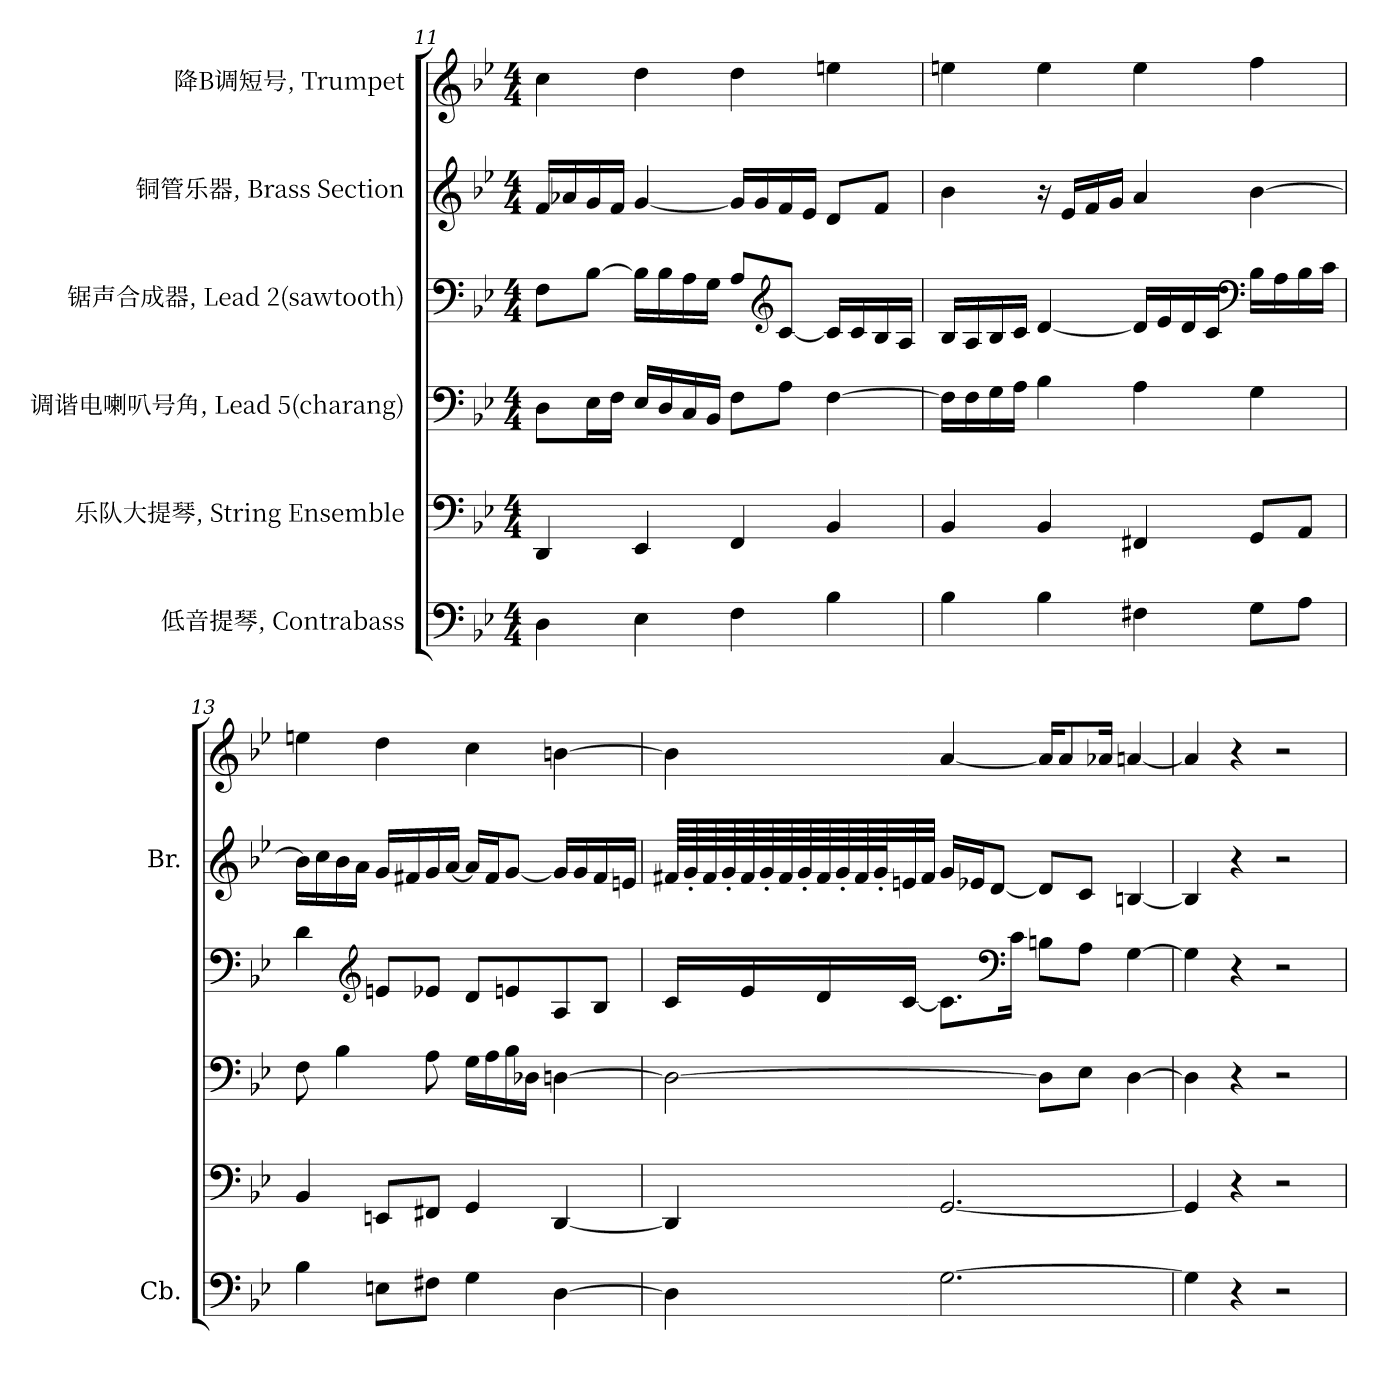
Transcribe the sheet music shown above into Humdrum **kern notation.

**kern	**kern	**kern	**kern	**kern	**kern
*part6	*part5	*part4	*part3	*part2	*part1
*staff6	*staff5	*staff4	*staff3	*staff2	*staff1
*I"低音提琴, Contrabass	*I"乐队大提琴, String Ensemble	*I"调谐电喇叭号角, Lead 5(charang)	*I"锯声合成器, Lead 2(sawtooth)	*I"铜管乐器, Brass Section	*I"降B调短号, Trumpet
*I'Cb.	*	*	*	*I'Br.	*
*clefF4	*clefF4	*clefF4	*clefF4	*clefG2	*clefG2
*ITrd7c12	*	*	*	*	*ITrd1c2
*k[b-e-]	*k[b-e-]	*k[b-e-]	*k[b-e-]	*k[b-e-]	*k[b-e-a-d-]
*M4/4	*M4/4	*M4/4	*M4/4	*M4/4	*M4/4
=11	=11	=11	=11	=11	=11
4DD\	4DD/	8D\L	8F\L	16f/LL	4b-\
.	.	.	.	16a-X/	.
.	.	16E-\L	[8B-\J	16g/	.
.	.	16F\JJ	.	16f/JJ	.
4EE-\	4EE-/	16E-/LL	16B-\LL]	[4g/	4cc\
.	.	16D/	16B-\	.	.
.	.	16C/	16A\	.	.
.	.	16BB-/JJ	16G\JJ	.	.
4FF\	4FF/	8F\L	8A/L	16g/LL]	4cc\
.	.	.	.	16g/	.
*	*	*	*clefG2	*	*
.	.	8A\J	[8c/J	16f/	.
.	.	.	.	16e-/JJ	.
4BB-\	4BB-/	[4F\	16c/LL]	8d/L	4ddn\
.	.	.	16c/	.	.
.	.	.	16B-/	8f/J	.
.	.	.	16A/JJ	.	.
!!LO:LB:g=z
=12	=12	=12	=12	=12	=12
4BB-\	4BB-/	16F\LL]	16B-/LL	4b-\	4ddn\
.	.	16F\	16A/	.	.
.	.	16G\	16B-/	.	.
.	.	16A\JJ	16c/JJ	.	.
4BB-\	4BB-/	4B-\	[4d/	16r	4dd\
.	.	.	.	16e-/LL	.
.	.	.	.	16f/	.
.	.	.	.	16g/JJ	.
4FF#X\	4FF#X/	4A\	16d/LL]	4a/	4dd\
.	.	.	16e-/	.	.
.	.	.	16d/	.	.
.	.	.	16c/JJ	.	.
*	*	*	*clefF4	*	*
8GG\L	8GG/L	4G\	16B-\LL	[4b-\	4ee-\
.	.	.	16A\	.	.
8AA\J	8AA/J	.	16B-\	.	.
.	.	.	16c\JJ	.	.
=13	=13	=13	=13	=13	=13
4BB-\	4BB-/	8F\	4d\	16b-\LL]	4ddn\
.	.	.	.	16cc\	.
.	.	4B-\	.	16b-\	.
.	.	.	.	16a\JJ	.
*	*	*	*clefG2	*	*
8EEn\L	8EEn/L	.	8en/L	16g/LL	4cc\
.	.	.	.	16f#X/	.
8FF#X\J	8FF#X/J	8A\	8e-X/J	16g/	.
.	.	.	.	[16a/JJ	.
4GG\	4GG/	16G\LL	8d/L	16a/LL]	4b-\
.	.	16A\	.	16f#/J	.
.	.	16B-\	8en/	[8g/J	.
.	.	16D-X\JJ	.	.	.
*	*	*	*	*	*MM40
[4DD\	[4DD/	[4Dn\	8A/	16g/LL]	[4an\
.	.	.	.	16g/	.
.	.	.	8B-/J	16f#/	.
.	.	.	.	16en/JJ	.
!!LO:PB:g=z
=14	=14	=14	=14	=14	=14
4DD\]	4DD/]	2D\_	16c/LL	64f#X/LLLL	4a\]
.	.	.	.	64g'/	.
.	.	.	.	64f#/	.
.	.	.	.	64g'/	.
.	.	.	16e-/	64f#/	.
.	.	.	.	64g'/	.
.	.	.	.	64f#/	.
.	.	.	.	64g'/	.
.	.	.	16d/	64f#/	.
.	.	.	.	64g'/	.
.	.	.	.	64f#/	.
.	.	.	.	64g'/J	.
.	.	.	[16c/JJ	32en/	.
.	.	.	.	32f#/JJJ	.
[2.GG\	[2.GG/	.	8.c\L]	16g/LL	[4g/
.	.	.	.	16e-X/J	.
.	.	.	.	[8d/J	.
*	*	*	*clefF4	*	*
.	.	.	16c\Jk	.	.
.	.	8D\L]	8Bn\L	8d/L]	16g/KL]
.	.	.	.	.	8g/
.	.	8E-\J	8A\J	8c/J	.
.	.	.	.	.	16g-X/Jk
.	.	[4D\	[4G\	[4Bn/	[4gn/
=15	=15	=15	=15	=15	=15
4GG\]	4GG/]	4D\]	4G\]	4B/]	4g/]
4r	4r	4r	4r	4r	4r
2r	2r	2r	2r	2r	2r
=	=	=	=	=	=
*-	*-	*-	*-	*-	*-
